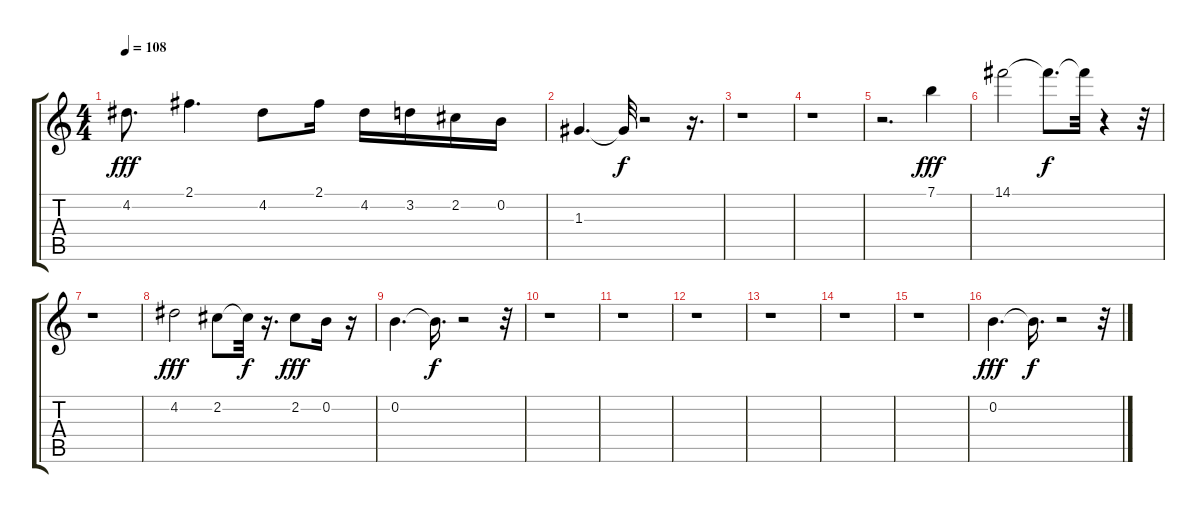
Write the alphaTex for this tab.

\track "" {instrument electricguitarjazz}
\staff {score tabs}
\tuning (E4 B3 G3 D3 A2 E2) {hide}
\ts (4 4)
\tempo 108
\clef g2
\ks c
4.2.8{d dy fff} 2.1.4{d} 4.2.8 2.1.16 4.2.16 3.2.16 2.2.16 0.2.16 |
1.3.4{d} 1.3{t}.32{dy f} r.2 r.16{d} |
r.1 |
r.1 |
r.2{d} 7.1.4{dy fff} |
14.1.2 14.1{t}.8{d dy f} 14.1{t}.32 r.4 r.32 |
r.1 |
4.2.2{dy fff} 2.2.8 2.2{t}.32{dy f} r.16{d} 2.2.8{dy fff} 0.2.16 r.16 |
0.2.4{d} 0.2{t}.16{d dy f} r.2 r.32 |
r.1 |
r.1 |
r.1 |
r.1 |
r.1 |
r.1 |
0.2.4{d dy fff} 0.2{t}.16{d dy f} r.2 r.32
